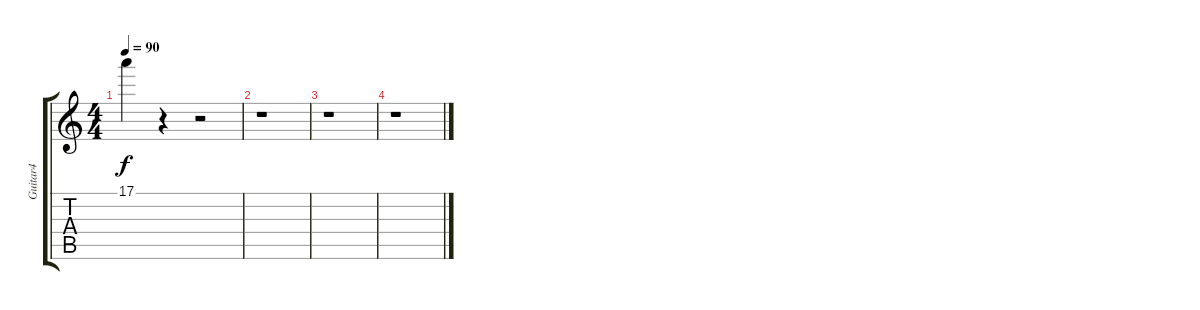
\track ("Guitar4" "Guitar4") {instrument overdrivenguitar}
\staff {score tabs}
\tuning (E4 B3 G3 D3 A2 E2) {hide}
\ts (4 4)
\tempo 90
\clef g2
\ks c
17.1{t}.4{dy f} r.4 r.2 |
r.1 |
r.1 |
r.1
